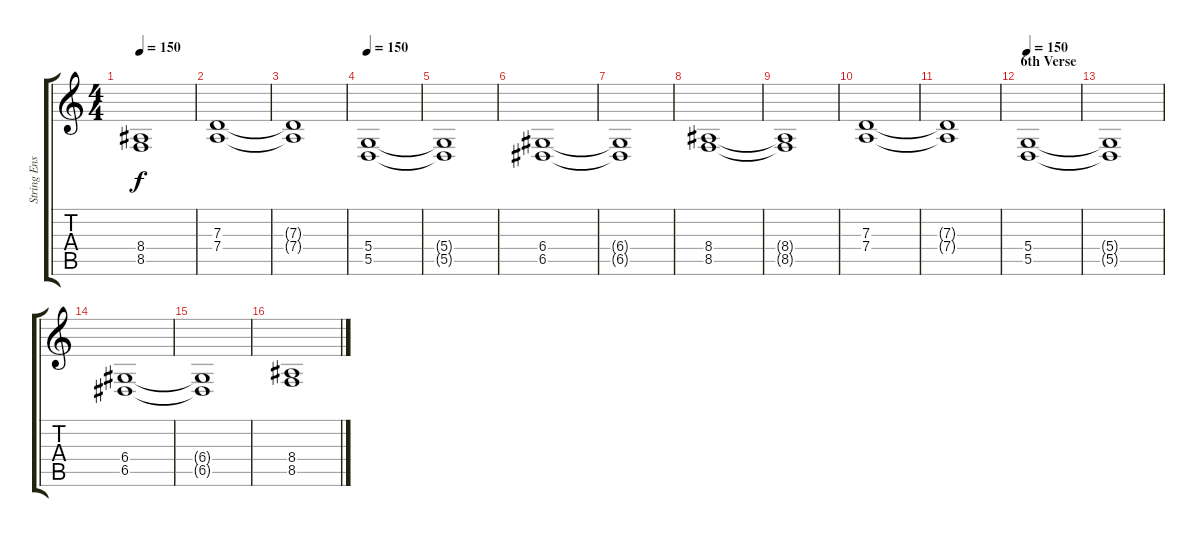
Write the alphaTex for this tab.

\track ("String Ensemble IV" "String Ens") {instrument stringensemble2}
\staff {score tabs}
\tuning (E4 B3 G3 D3 A2 E2) {hide}
\ts (4 4)
\tempo 150
\clef g2
\ks c
(8.4{t} 8.5{t}).1{dy f} |
(7.3 7.4).1 |
(7.3{t} 7.4{t}).1 |
\tempo 150
(5.4 5.5).1 |
(5.4{t} 5.5{t}).1 |
(6.4 6.5).1 |
(6.4{t} 6.5{t}).1 |
(8.4 8.5).1 |
(8.4{t} 8.5{t}).1 |
(7.3 7.4).1 |
(7.3{t} 7.4{t}).1 |
\section ("" "6th Verse")
\tempo 150
(5.4 5.5).1 |
(5.4{t} 5.5{t}).1 |
(6.4 6.5).1 |
(6.4{t} 6.5{t}).1 |
(8.4 8.5).1
